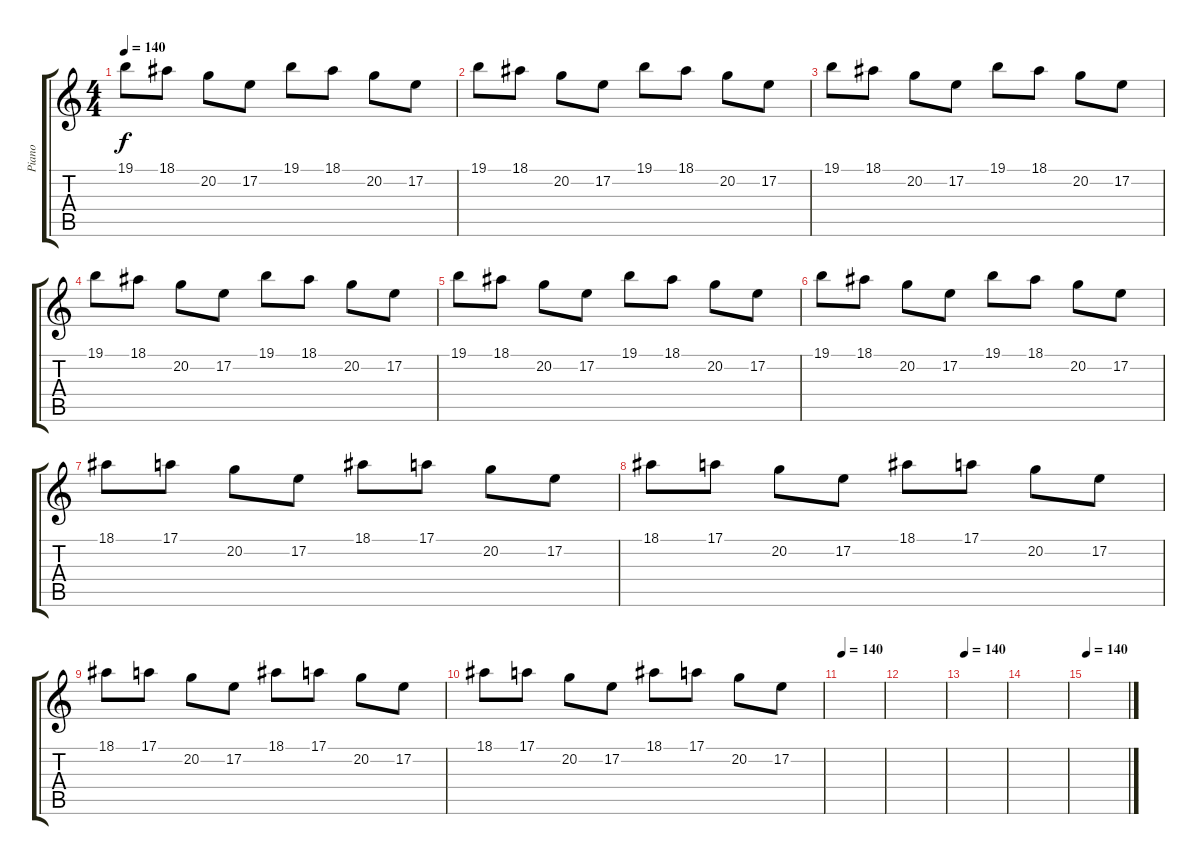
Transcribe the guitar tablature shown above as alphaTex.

\track ("Piano" "Piano") {instrument acousticgrandpiano}
\staff {score tabs}
\tuning (E4 B3 G3 D3 A2 E2) {hide}
\ts (4 4)
\tempo 140
\tempo 120
\tempo 140
\clef g2
\ks c
19.1.8{dy f instrument acousticgrandpiano} 18.1.8 20.2.8 17.2.8 19.1.8 18.1.8 20.2.8 17.2.8 |
19.1.8 18.1.8 20.2.8 17.2.8 19.1.8 18.1.8 20.2.8 17.2.8 |
19.1.8 18.1.8 20.2.8 17.2.8 19.1.8 18.1.8 20.2.8 17.2.8 |
19.1.8 18.1.8 20.2.8 17.2.8 19.1.8 18.1.8 20.2.8 17.2.8 |
19.1.8 18.1.8 20.2.8 17.2.8 19.1.8 18.1.8 20.2.8 17.2.8 |
19.1.8 18.1.8 20.2.8 17.2.8 19.1.8 18.1.8 20.2.8 17.2.8 |
18.1.8 17.1.8 20.2.8 17.2.8 18.1.8 17.1.8 20.2.8 17.2.8 |
18.1.8 17.1.8 20.2.8 17.2.8 18.1.8 17.1.8 20.2.8 17.2.8 |
18.1.8 17.1.8 20.2.8 17.2.8 18.1.8 17.1.8 20.2.8 17.2.8 |
18.1.8 17.1.8 20.2.8 17.2.8 18.1.8 17.1.8 20.2.8 17.2.8 |
\tempo 140
|
|
\tempo 140
|
|
\tempo 140
